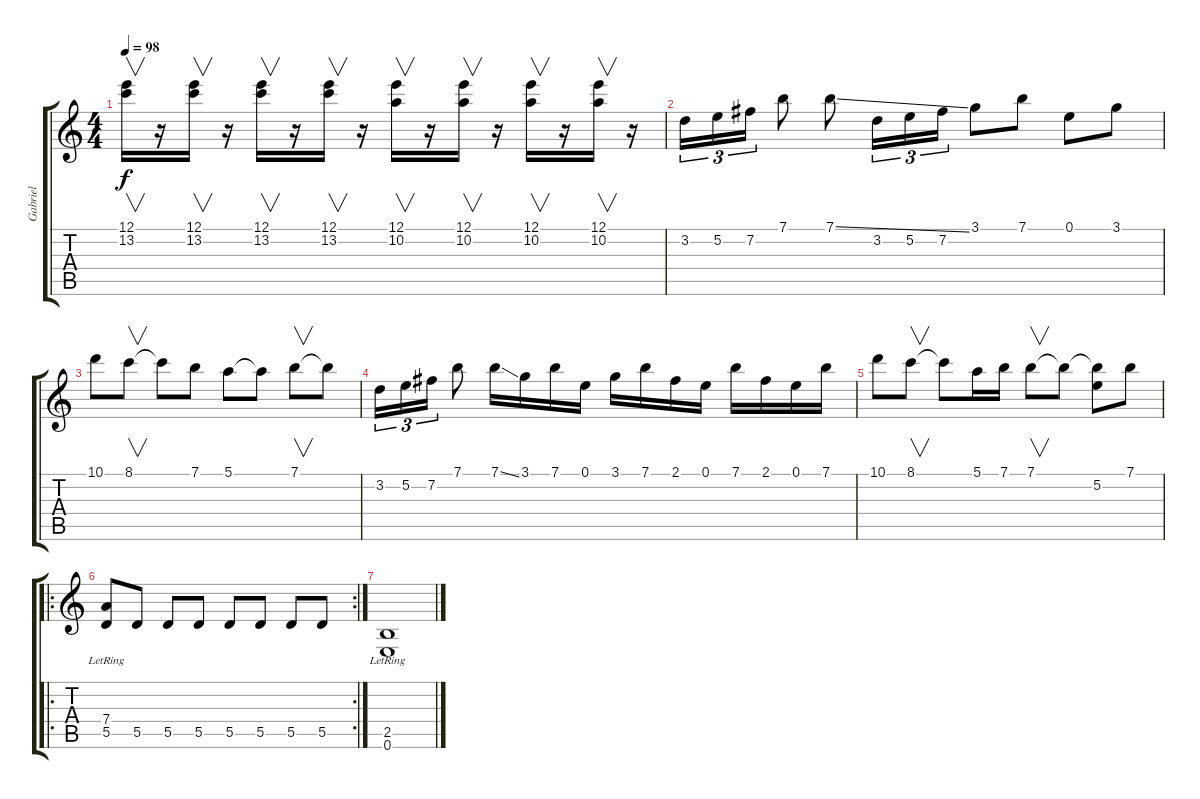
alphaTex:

\track ("Gabriel" "Gabriel") {instrument distortionguitar}
\staff {score tabs}
\tuning (E4 B3 G3 D3 A2 E2) {hide}
\ts (4 4)
\tempo 98
\clef g2
\ks c
(12.1 13.2).16{v dy f} r.16 (12.1 13.2).16{v} r.16 (12.1 13.2).16{v} r.16 (12.1 13.2).16{v} r.16 (12.1 10.2).16{v} r.16 (12.1 10.2).16{v} r.16 (12.1 10.2).16{v} r.16 (12.1 10.2).16{v} r.16 |
3.2.16{tu (3 2)} 5.2.16{tu (3 2)} 7.2.16{tu (3 2)} 7.1.8 7.1{ss}.8 3.2.16{tu (3 2)} 5.2.16{tu (3 2)} 7.2.16{tu (3 2)} 3.1.8 7.1.8 0.1.8 3.1.8 |
10.1.8 8.1.8{v} 8.1{t}.8 7.1.8 5.1.8 5.1{t}.8 7.1.8{v} 7.1{t}.8 |
3.2.16{tu (3 2)} 5.2.16{tu (3 2)} 7.2.16{tu (3 2)} 7.1.8 7.1{ss}.16 3.1.16 7.1.16 0.1.16 3.1.16 7.1.16 2.1.16 0.1.16 7.1.16 2.1.16 0.1.16 7.1.16 |
10.1.8 8.1.8{v} 8.1{t}.8 5.1.16 7.1.16 7.1.8{v} 7.1{t}.8 (7.1{t} 5.2).8 7.1.8 |
\ro
\rc 2
(7.4{lr} 5.5).8{volume 12} 5.5.8 5.5.8 5.5.8 5.5.8 5.5.8 5.5.8 5.5.8 |
(2.5{lr} 0.6{lr}).1
